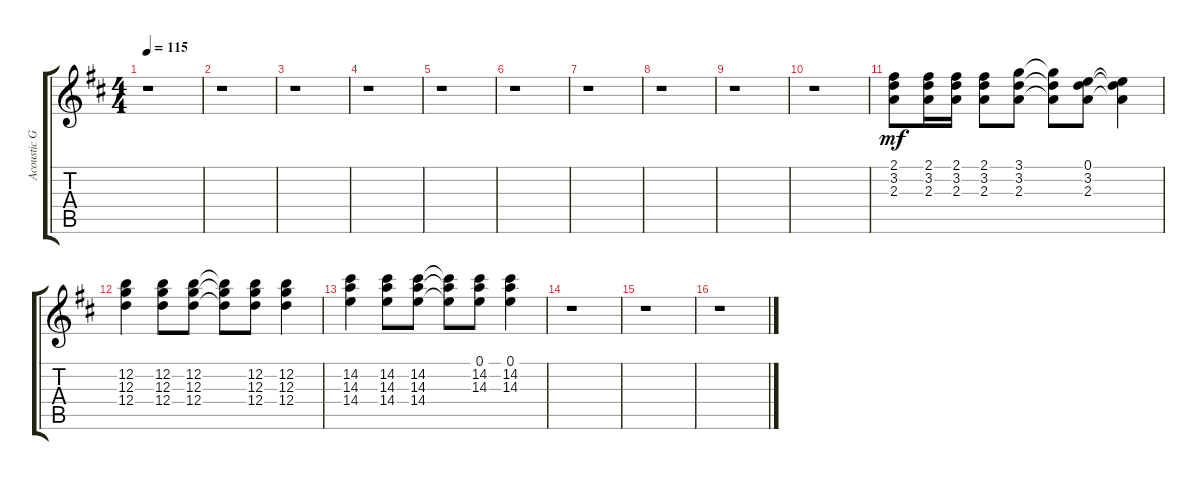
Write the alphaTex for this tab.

\track ("Acoustic Guitar (steel)" "Acoustic G") {instrument acousticguitarsteel}
\staff {score tabs}
\tuning (E4 B3 G3 D3 A2 E2) {hide}
\ts (4 4)
\tempo 115
\clef g2
\ks bminor
r.1{dy mf} |
r.1 |
r.1 |
r.1 |
r.1 |
r.1 |
r.1 |
r.1 |
r.1 |
r.1 |
(2.1 3.2 2.3).8 (2.1 3.2 2.3).16 (2.1 3.2 2.3).16 (2.1 3.2 2.3).8 (3.1 3.2 2.3).8 (3.1{t} 3.2{t} 2.3{t}).8 (0.1 3.2 2.3).8 (0.1{t} 3.2{t} 2.3{t}).4 |
(12.2 12.3 12.4).4 (12.2 12.3 12.4).8 (12.2 12.3 12.4).8 (12.2{t} 12.3{t} 12.4{t}).8 (12.2 12.3 12.4).8 (12.2 12.3 12.4).4 |
(14.2 14.3 14.4).4 (14.2 14.3 14.4).8 (14.2 14.3 14.4).8 (14.2{t} 14.3{t} 14.4{t}).8 (0.1 14.2 14.3).8 (0.1 14.2 14.3).4 |
r.1 |
r.1 |
r.1
